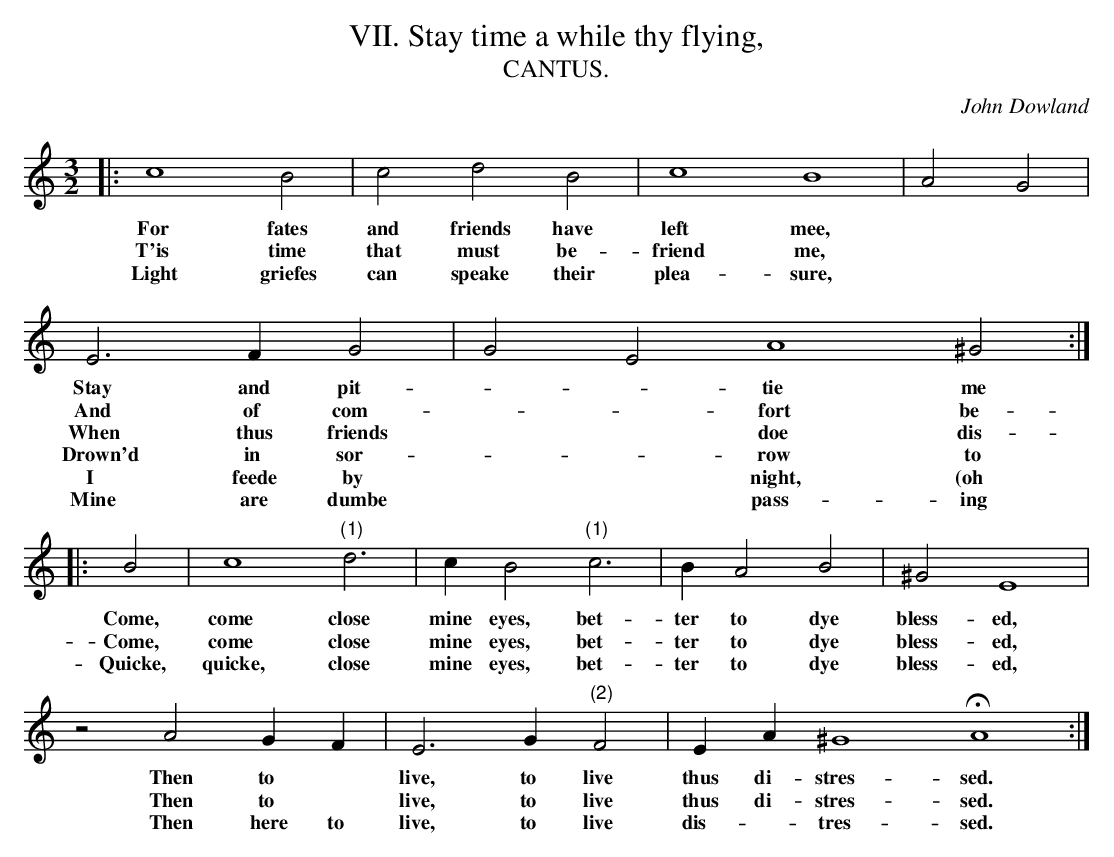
X:1
T:VII. Stay time a while thy flying,
T:CANTUS.
C: John Dowland
L:1/4
M:3/2
K:A min
|: c4 B2 | c2 d2 B2 | c4 B4 | A2 G2 |
w:For fates and friends have left mee,
w:T'is time that must be- friend me,
w:Light griefes can speake their plea- sure,
E3  F G2 | G2 E2 A4 ^G2 :|
w:Stay and pit- * * tie me dy- ing
w: And of com- * * fort be- reft mee.
w:When thus friends * * doe dis- daine mee?
w:Drown'd in sor- * * row to end mee.
w:I feede by * * night, (oh cru- ell)
w:Mine are dumbe * * pass- ing meas- ure.
|: B2 | c4 "(1)"d3 | c B2 "(1)"c3 |  B A2 B2 | ^G2 E4 |
w:Come, come close mine eyes, bet- ter to dye bless- ed,
w:Come, come close mine eyes, bet- ter to dye bless- ed,
w:Quicke, quicke, close mine eyes, bet- ter to dye bless- ed,
z2 A2 G F | E3 G "(2)"F2 | E A ^G4 HA4 :|
w:Then to * live, to live thus di- stres- sed.
w:Then to * live, to live thus di- stres- sed.
w:Then here to live, to live dis- * tres- sed.
